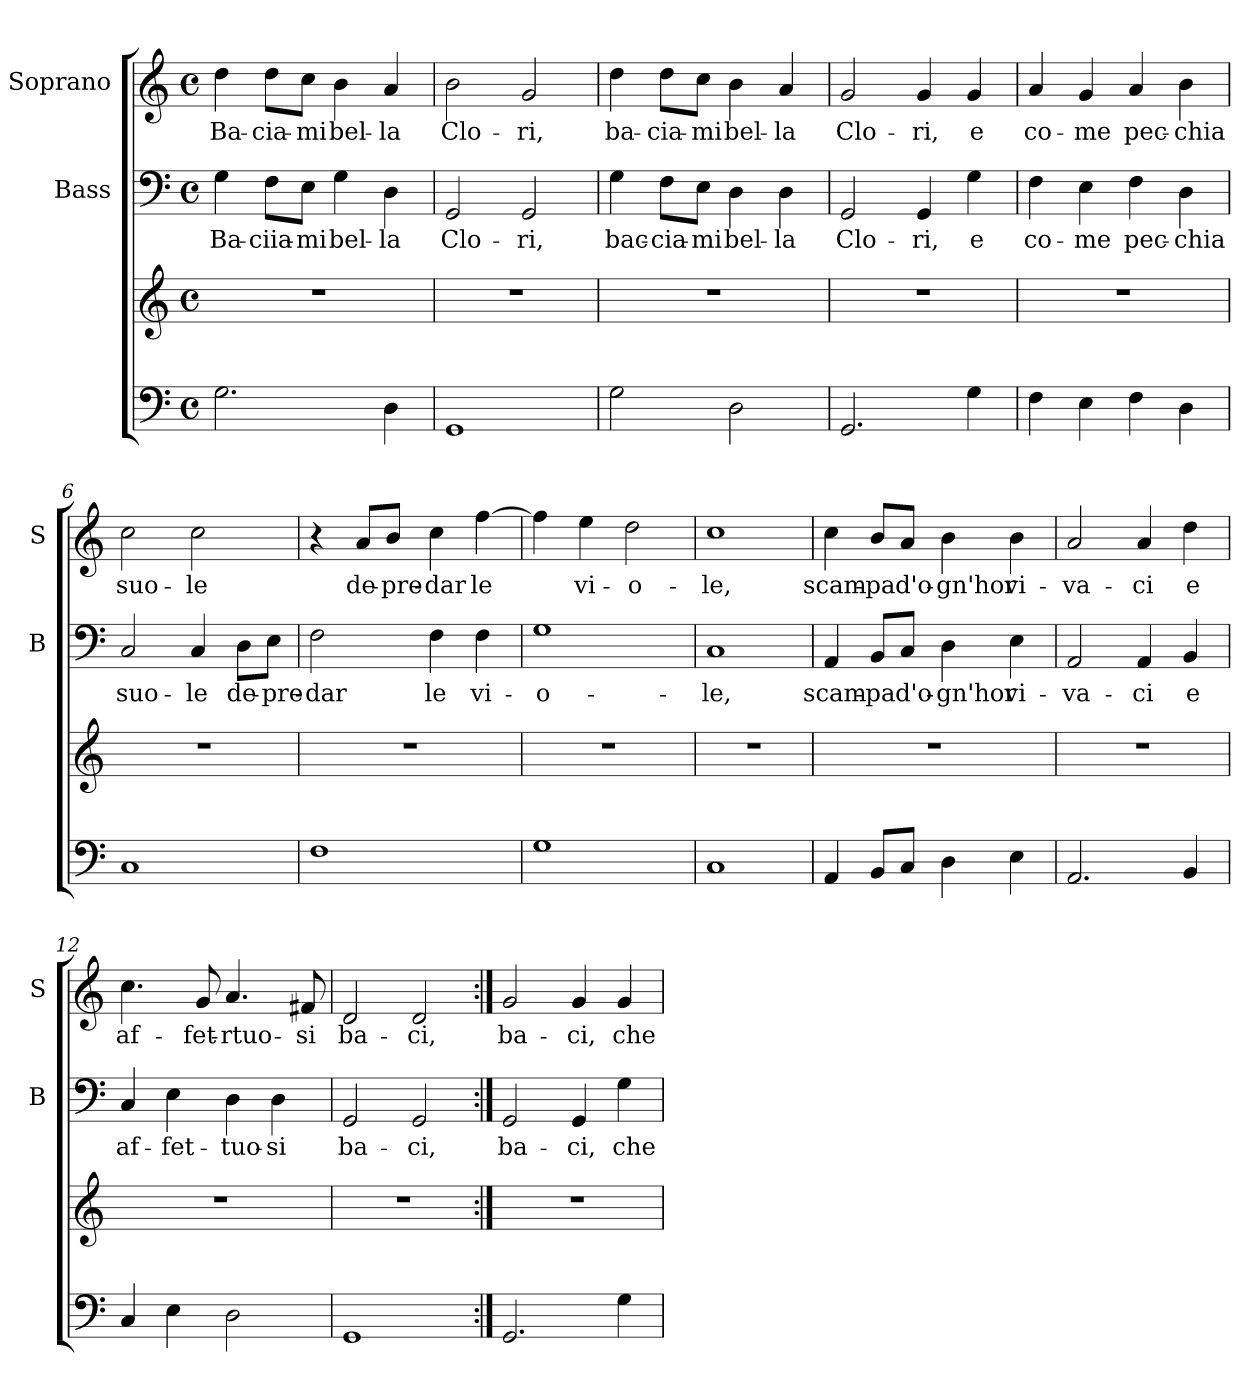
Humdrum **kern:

**kern	**kern	**kern	**text	**kern	**text
*part3	*part3	*part2	*part2	*part1	*part1
*staff4	*staff3	*staff2	*staff2	*staff1	*staff1
*	*	*I"Bass	*	*I"Soprano	*
*	*	*I'B	*	*I'S	*
*clefF4	*clefG2	*clefF4	*	*clefG2	*
*k[]	*k[]	*k[]	*	*k[]	*
*C:	*C:	*C:	*	*C:	*
*M4/4	*M4/4	*M4/4	*	*M4/4	*
*met(c)	*met(c)	*met(c)	*	*met(c)	*
=1	=1	=1	=1	=1	=1
!	!	!	!LO:LY:b	!	!LO:LY:b
2.G\	1r	4G\	Ba-	4dd\	Ba-
!	!	!	!LO:LY:b	!	!LO:LY:b
.	.	8F\L	-ciia-	8dd\L	-cia-
!	!	!	!LO:LY:b	!	!LO:LY:b
.	.	8E\J	-mi	8cc\J	-mi
!	!	!	!LO:LY:b	!	!LO:LY:b
.	.	4G\	bel-	4b\	bel-
!	!	!	!LO:LY:b	!	!LO:LY:b
4D\	.	4D\	-la	4a/	-la
=2	=2	=2	=2	=2	=2
!	!	!	!LO:LY:b	!	!LO:LY:b
1GG	1r	2GG/	Clo-	2b\	Clo-
!	!	!	!LO:LY:b	!	!LO:LY:b
.	.	2GG/	-ri,	2g/	-ri,
=3	=3	=3	=3	=3	=3
!	!	!	!LO:LY:b	!	!LO:LY:b
2G\	1r	4G\	bac-	4dd\	ba-
!	!	!	!LO:LY:b	!	!LO:LY:b
.	.	8F\L	-cia-	8dd\L	-cia-
!	!	!	!LO:LY:b	!	!LO:LY:b
.	.	8E\J	-mi	8cc\J	-mi
!	!	!	!LO:LY:b	!	!LO:LY:b
2D\	.	4D\	bel-	4b\	bel-
!	!	!	!LO:LY:b	!	!LO:LY:b
.	.	4D\	-la	4a/	-la
=4	=4	=4	=4	=4	=4
!	!	!	!LO:LY:b	!	!LO:LY:b
2.GG/	1r	2GG/	Clo-	2g/	Clo-
!	!	!	!LO:LY:b	!	!LO:LY:b
.	.	4GG/	-ri,	4g/	-ri,
!	!	!	!LO:LY:b	!	!LO:LY:b
4G\	.	4G\	e	4g/	e
=5	=5	=5	=5	=5	=5
!	!	!	!LO:LY:b	!	!LO:LY:b
4F\	1r	4F\	co-	4a/	co-
!	!	!	!LO:LY:b	!	!LO:LY:b
4E\	.	4E\	-me	4g/	-me
!	!	!	!LO:LY:b	!	!LO:LY:b
4F\	.	4F\	pec-	4a/	pec-
!	!	!	!LO:LY:b	!	!LO:LY:b
4D\	.	4D\	-chia	4b\	-chia
!!LO:LB:g=z
=6	=6	=6	=6	=6	=6
!	!	!	!LO:LY:b	!	!LO:LY:b
1C	1r	2C/	suo-	2cc\	suo-
!	!	!	!LO:LY:b	!	!LO:LY:b
.	.	4C/	-le	2cc\	-le
!	!	!	!LO:LY:b	!	!
.	.	8D\L	de-	.	.
!	!	!	!LO:LY:b	!	!
.	.	8E\J	-pre-	.	.
=7	=7	=7	=7	=7	=7
!	!	!	!LO:LY:b	!	!
1F	1r	2F\	-dar	4r	.
!	!	!	!	!	!LO:LY:b
.	.	.	.	8a/L	de-
!	!	!	!	!	!LO:LY:b
.	.	.	.	8b/J	-pre-
!	!	!	!LO:LY:b	!	!LO:LY:b
.	.	4F\	le	4cc\	-dar
!	!	!	!LO:LY:b	!	!LO:LY:b
.	.	4F\	vi-	[4ff\	le
=8	=8	=8	=8	=8	=8
!	!	!	!LO:LY:b	!	!
1G	1r	1G	-o-	4ff\]	.
!	!	!	!	!	!LO:LY:b
.	.	.	.	4ee\	vi-
!	!	!	!	!	!LO:LY:b
.	.	.	.	2dd\	-o-
=9	=9	=9	=9	=9	=9
!	!	!	!LO:LY:b	!	!LO:LY:b
1C	1r	1C	-le,	1cc	-le,
=10	=10	=10	=10	=10	=10
!	!	!	!LO:LY:b	!	!LO:LY:b
4AA/	1r	4AA/	scam-	4cc\	scam-
!	!	!	!LO:LY:b	!	!LO:LY:b
8BB/L	.	8BB/L	-pa	8b/L	-pa
!	!	!	!LO:LY:b	!	!LO:LY:b
8C/J	.	8C/J	d'o-	8a/J	d'o-
!	!	!	!LO:LY:b	!	!LO:LY:b
4D\	.	4D\	-gn'hor	4b\	-gn'hor
!	!	!	!LO:LY:b	!	!LO:LY:b
4E\	.	4E\	vi-	4b\	vi-
!!LO:LB:g=z
=11	=11	=11	=11	=11	=11
!	!	!	!LO:LY:b	!	!LO:LY:b
2.AA/	1r	2AA/	-va-	2a/	-va-
!	!	!	!LO:LY:b	!	!LO:LY:b
.	.	4AA/	-ci	4a/	-ci
!	!	!	!LO:LY:b	!	!LO:LY:b
4BB/	.	4BB/	e	4dd\	e
=12	=12	=12	=12	=12	=12
!	!	!	!LO:LY:b	!	!LO:LY:b
4C/	1r	4C/	af-	4.cc\	af-
!	!	!	!LO:LY:b	!	!
4E\	.	4E\	-fet-	.	.
!	!	!	!	!	!LO:LY:b
.	.	.	.	8g/	-fet-
!	!	!	!LO:LY:b	!	!LO:LY:b
2D\	.	4D\	-tuo-	4.a/	-rtuo-
!	!	!	!LO:LY:b	!	!
.	.	4D\	-si	.	.
!	!	!	!	!	!LO:LY:b
.	.	.	.	8f#X/	-si
=13	=13	=13	=13	=13	=13
!	!	!	!LO:LY:b	!	!LO:LY:b
1GG	1r	2GG/	ba-	2d/	ba-
!	!	!	!LO:LY:b	!	!LO:LY:b
.	.	2GG/	-ci,	2d/	-ci,
=14:|!	=14:|!	=14:|!	=14:|!	=14:|!	=14:|!
!	!	!	!LO:LY:b	!	!LO:LY:b
2.GG/	1r	2GG/	ba-	2g/	ba-
!	!	!	!LO:LY:b	!	!LO:LY:b
.	.	4GG/	-ci,	4g/	-ci,
!	!	!	!LO:LY:b	!	!LO:LY:b
4G\	.	4G\	che	4g/	che
=	=	=	=	=	=
*-	*-	*-	*-	*-	*-
